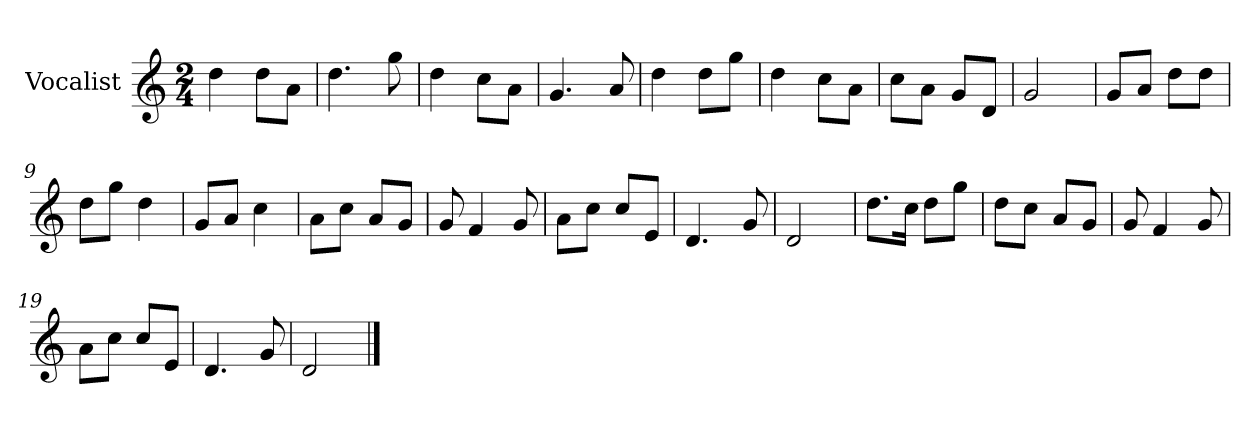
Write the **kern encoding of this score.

**kern
*part1
*staff1
*I"Vocalist
*k[]
*C:
*M2/4
=
4dd
8ddL
8aJ
=1
4.dd
8gg
=2
4dd
8ccL
8aJ
=3
4.g
8a
=4
4dd
8ddL
8ggJ
=5
4dd
8ccL
8aJ
=6
8ccL
8aJ
8gL
8dJ
=7
2g
=8
8gL
8aJ
8ddL
8ddJ
=9
8ddL
8ggJ
4dd
=10
8gL
8aJ
4cc
=11
8aL
8ccJ
8aL
8gJ
=12
8g
4f
8g
=13
8aL
8ccJ
8ccL
8eJ
=14
4.d
8g
=15
2d
=16
8.ddL
16ccJk
8ddL
8ggJ
=17
8ddL
8ccJ
8aL
8gJ
=18
8g
4f
8g
=19
8aL
8ccJ
8ccL
8eJ
=20
4.d
8g
=21
2d
==
*-
